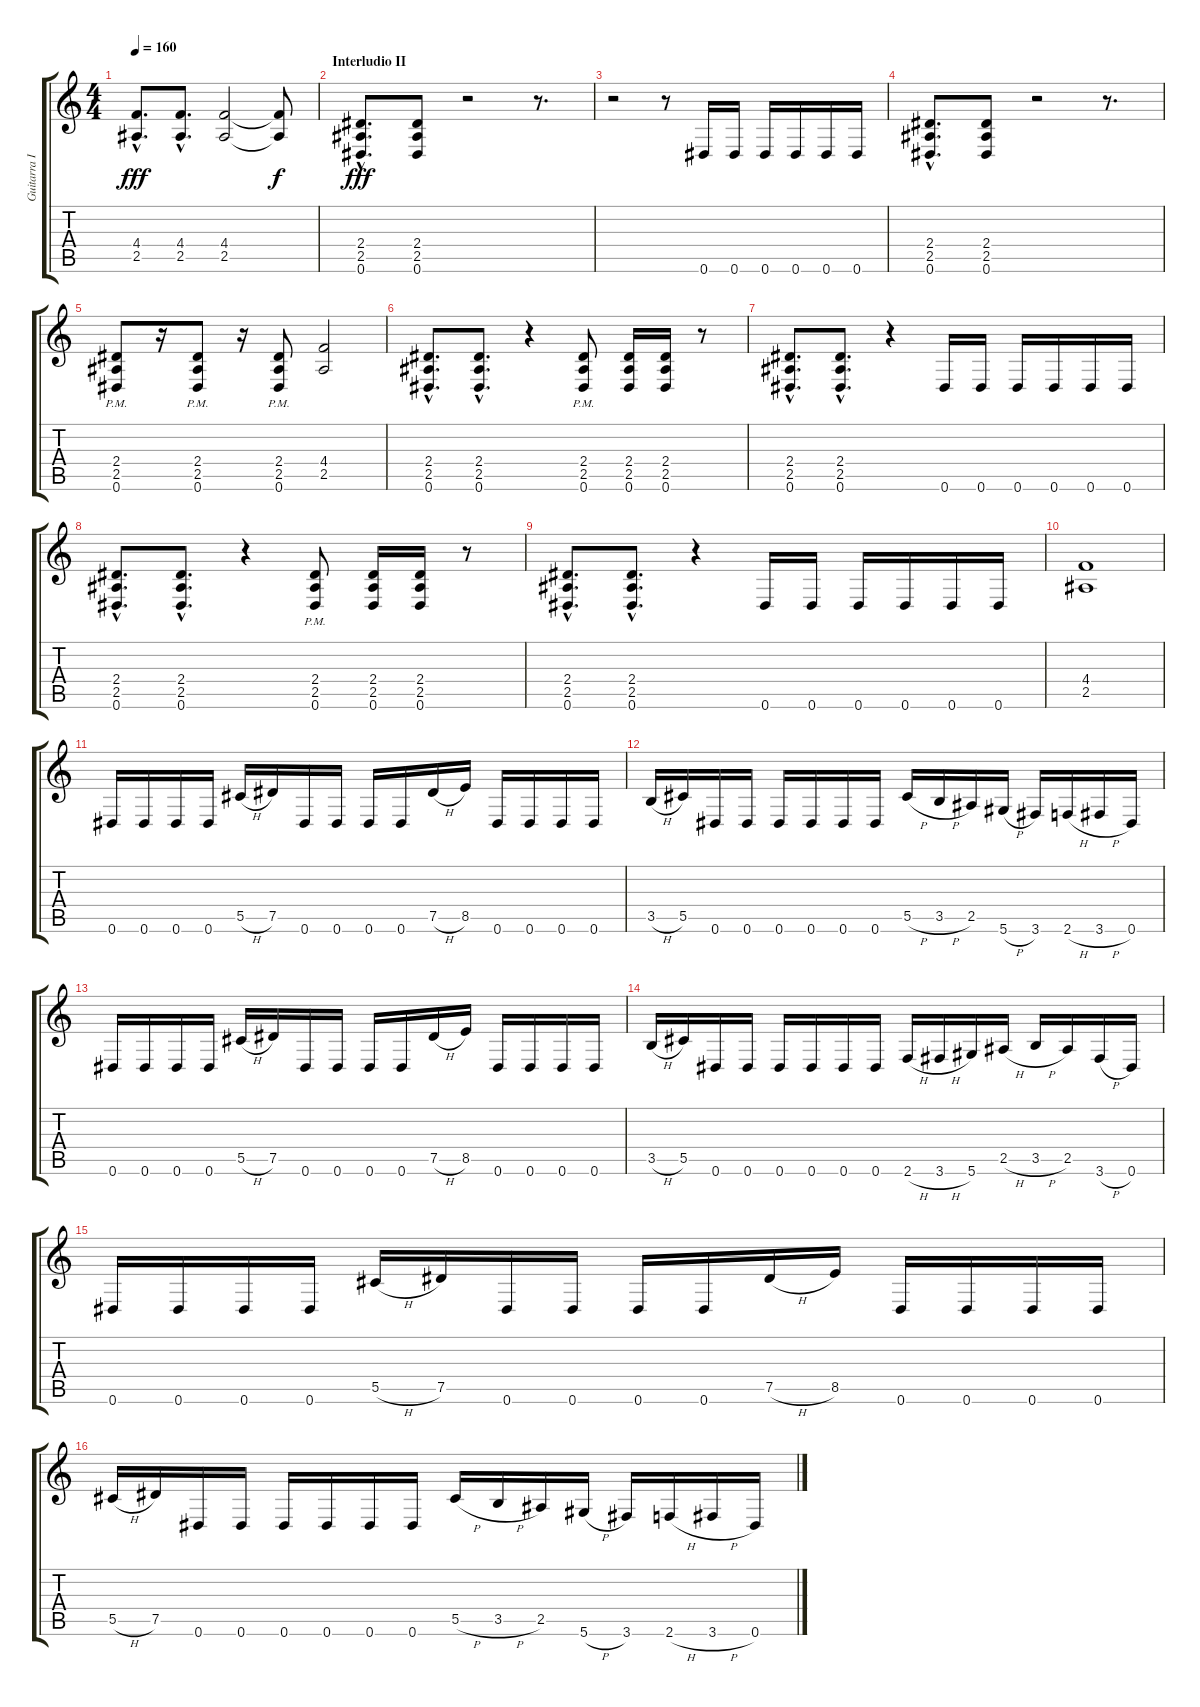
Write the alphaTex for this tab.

\track ("Guitarra I" "Guitarra I") {instrument distortionguitar}
\staff {score tabs}
\tuning (Eb4 Bb3 Gb3 Db3 Ab2 Eb2) {hide}
\ts (4 4)
\tempo 160
\clef g2
\ks c
(4.4{hac} 2.5{hac}).8{d dy fff} (4.4{hac} 2.5{hac}).8{d} (4.4 2.5).2 (4.4{t} 2.5{t}).8{dy f} |
\section ("" "Interludio II")
(2.4{hac} 2.5{hac} 0.6{hac}).8{d dy fff} (2.4 2.5 0.6).8 r.2 r.8{d} |
r.2 r.8 0.6.16 0.6.16 0.6.16 0.6.16 0.6.16 0.6.16 |
(2.4{hac} 2.5{hac} 0.6{hac}).8{d} (2.4 2.5 0.6).8 r.2 r.8{d} |
(2.4{pm} 2.5{pm} 0.6{pm}).8 r.16 (2.4{pm} 2.5{pm} 0.6{pm}).8 r.16 (2.4{pm} 2.5{pm} 0.6{pm}).8 (4.4 2.5).2 |
(2.4{hac} 2.5{hac} 0.6{hac}).8{d} (2.4{hac} 2.5{hac} 0.6{hac}).8{d} r.4 (2.4{pm} 2.5{pm} 0.6{pm}).8 (2.4 2.5 0.6).16 (2.4 2.5 0.6).16 r.8 |
(2.4{hac} 2.5{hac} 0.6{hac}).8{d} (2.4{hac} 2.5{hac} 0.6{hac}).8{d} r.4 0.6.16 0.6.16 0.6.16 0.6.16 0.6.16 0.6.16 |
(2.4{hac} 2.5{hac} 0.6{hac}).8{d} (2.4{hac} 2.5{hac} 0.6{hac}).8{d} r.4 (2.4{pm} 2.5{pm} 0.6{pm}).8 (2.4 2.5 0.6).16 (2.4 2.5 0.6).16 r.8 |
(2.4{hac} 2.5{hac} 0.6{hac}).8{d} (2.4{hac} 2.5{hac} 0.6{hac}).8{d} r.4 0.6.16 0.6.16 0.6.16 0.6.16 0.6.16 0.6.16 |
(4.4 2.5).1 |
0.6.16 0.6.16 0.6.16 0.6.16 5.5{h}.16 7.5.16 0.6.16 0.6.16 0.6.16 0.6.16 7.5{h}.16 8.5.16 0.6.16 0.6.16 0.6.16 0.6.16 |
3.5{h}.16 5.5.16 0.6.16 0.6.16 0.6.16 0.6.16 0.6.16 0.6.16 5.5{h}.16 3.5{h}.16 2.5.16 5.6{h}.16 3.6.16 2.6{h}.16 3.6{h}.16 0.6.16 |
0.6.16 0.6.16 0.6.16 0.6.16 5.5{h}.16 7.5.16 0.6.16 0.6.16 0.6.16 0.6.16 7.5{h}.16 8.5.16 0.6.16 0.6.16 0.6.16 0.6.16 |
3.5{h}.16 5.5.16 0.6.16 0.6.16 0.6.16 0.6.16 0.6.16 0.6.16 2.6{h}.16 3.6{h}.16 5.6.16 2.5{h}.16 3.5{h}.16 2.5.16 3.6{h}.16 0.6.16 |
0.6.16 0.6.16 0.6.16 0.6.16 5.5{h}.16 7.5.16 0.6.16 0.6.16 0.6.16 0.6.16 7.5{h}.16 8.5.16 0.6.16 0.6.16 0.6.16 0.6.16 |
5.5{h}.16 7.5.16 0.6.16 0.6.16 0.6.16 0.6.16 0.6.16 0.6.16 5.5{h}.16 3.5{h}.16 2.5.16 5.6{h}.16 3.6.16 2.6{h}.16 3.6{h}.16 0.6.16
